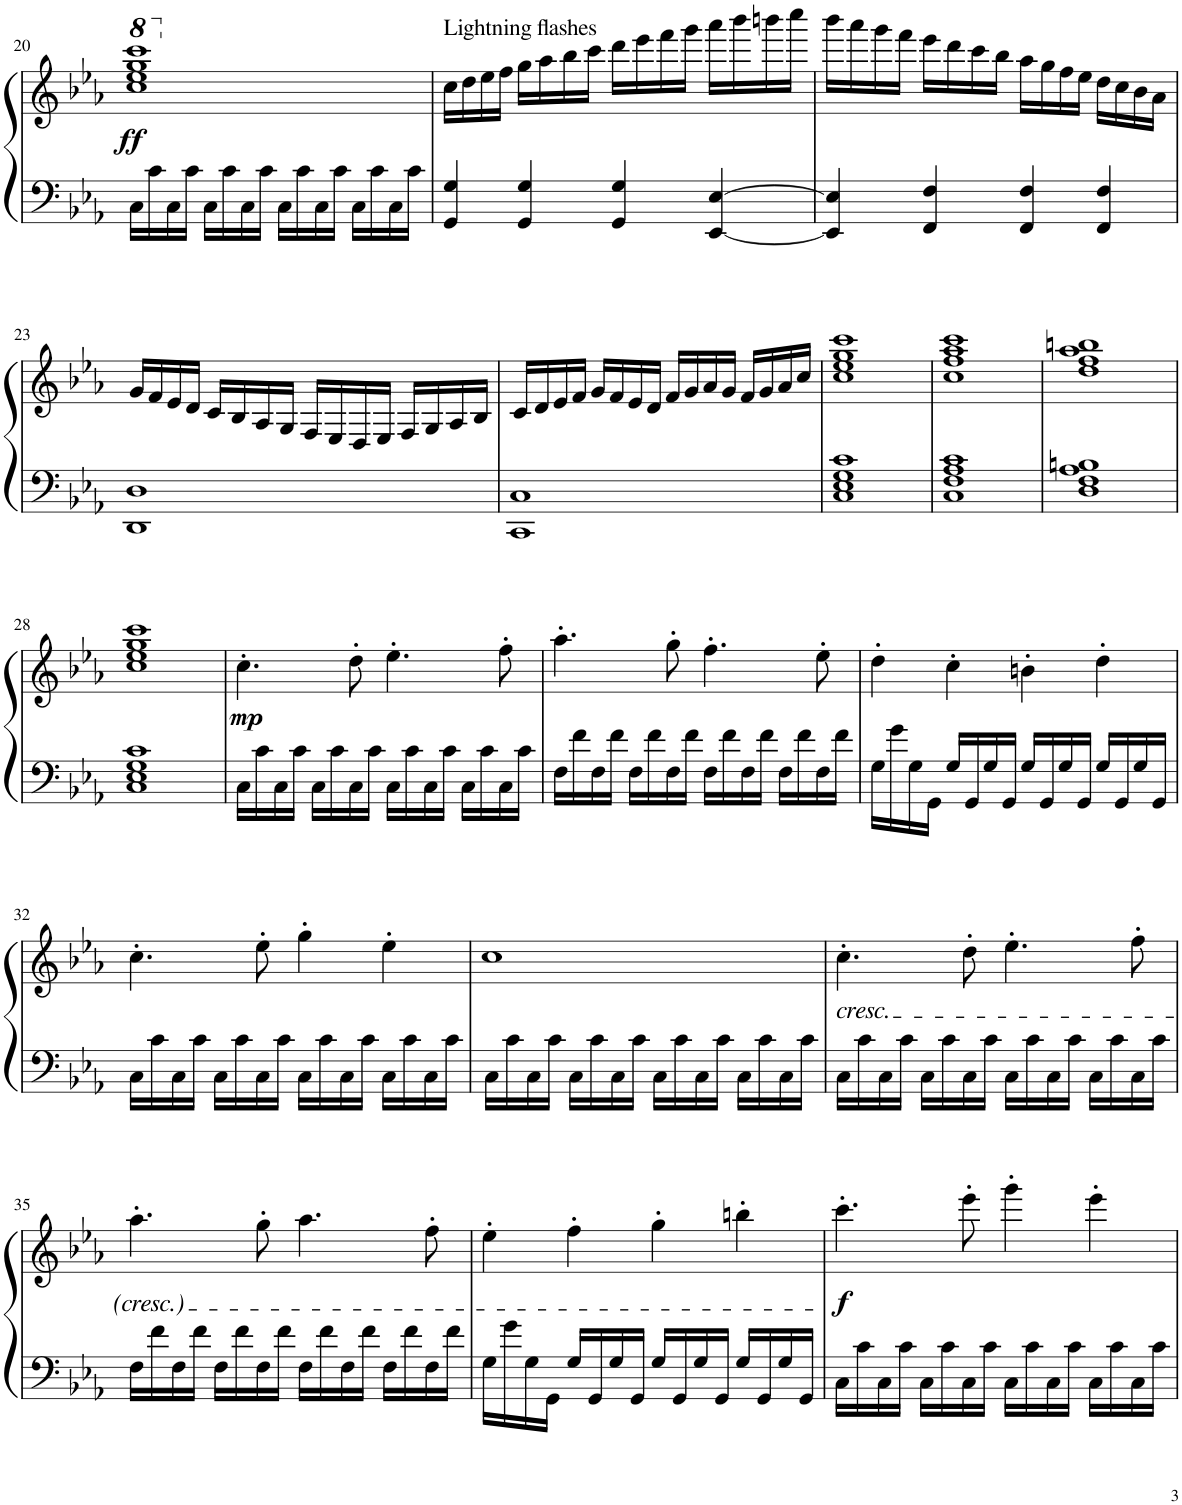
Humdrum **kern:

**kern	**kern	**dynam
*part1	*part1	*part1
*staff2	*staff1	*staff1/2
*I"Piano	*	*
*I'Pno.	*	*
!!LO:PB:g=z
*clefF4	*clefG2	*
*k[b-e-a-]	*k[b-e-a-]	*
*M4/4	*M4/4	*
*	*8va	*
=20	=20	=20
!	!	!LO:DY:b
16C\LL	1ccc 1eee- 1ggg 1cccc	ff
16c\	.	.
16C\	.	.
16c\JJ	.	.
16C\LL	.	.
16c\	.	.
16C\	.	.
16c\JJ	.	.
16C\LL	.	.
16c\	.	.
16C\	.	.
16c\JJ	.	.
16C\LL	.	.
16c\	.	.
16C\	.	.
16c\JJ	.	.
=21	=21	=21
*	*X8va	*
!	!LO:TX:a:t=Lightning flashes	!
4GG/ 4G/	16cc\LL	.
.	16dd\	.
.	16ee-\	.
.	16ff\JJ	.
4GG/ 4G/	16gg\LL	.
.	16aa-\	.
.	16bb-\	.
.	16ccc\JJ	.
4GG/ 4G/	16ddd\LL	.
.	16eee-\	.
.	16fff\	.
.	16ggg\JJ	.
[4EE-/ [4E-/	16aaa-\LL	.
.	16bbb-\	.
.	16bbbn\	.
.	16cccc\JJ	.
=22	=22	=22
4EE-/] 4E-/]	16bbb-\LL	.
.	16aaa-\	.
.	16ggg\	.
.	16fff\JJ	.
4FF/ 4F/	16eee-\LL	.
.	16ddd\	.
.	16ccc\	.
.	16bb-\JJ	.
4FF/ 4F/	16aa-\LL	.
.	16gg\	.
.	16ff\	.
.	16ee-\JJ	.
4FF/ 4F/	16dd\LL	.
.	16cc\	.
.	16b-\	.
.	16a-\JJ	.
!!LO:LB:g=z
=23	=23	=23
1DD 1D	16g/LL	.
.	16f/	.
.	16e-/	.
.	16d/JJ	.
.	16c/LL	.
.	16B-/	.
.	16A-/	.
.	16G/JJ	.
.	16F/LL	.
.	16E-/	.
.	16D/	.
.	16E-/JJ	.
.	16F/LL	.
.	16G/	.
.	16A-/	.
.	16B-/JJ	.
=24	=24	=24
1CC 1C	16c/LL	.
.	16d/	.
.	16e-/	.
.	16f/JJ	.
.	16g/LL	.
.	16f/	.
.	16e-/	.
.	16d/JJ	.
.	16f/LL	.
.	16g/	.
.	16a-/	.
.	16g/JJ	.
.	16f/LL	.
.	16g/	.
.	16a-/	.
.	16cc/JJ	.
=25	=25	=25
1C 1E- 1G 1c	1cc 1ee- 1gg 1ccc	.
=26	=26	=26
1C 1F 1A- 1c	1cc 1ff 1aa- 1ccc	.
=27	=27	=27
1D 1F 1A- 1Bn	1dd 1ff 1aa- 1bbn	.
!!LO:LB:g=z
=28	=28	=28
1C 1E- 1G 1c	1cc 1ee- 1gg 1ccc	.
=29	=29	=29
!	!	!LO:DY:b
16C\LL	4.cc'\	mp
16c\	.	.
16C\	.	.
16c\JJ	.	.
16C\LL	.	.
16c\	.	.
16C\	8dd'\	.
16c\JJ	.	.
16C\LL	4.ee-'\	.
16c\	.	.
16C\	.	.
16c\JJ	.	.
16C\LL	.	.
16c\	.	.
16C\	8ff'\	.
16c\JJ	.	.
=30	=30	=30
16F\LL	4.aa-'\	.
16f\	.	.
16F\	.	.
16f\JJ	.	.
16F\LL	.	.
16f\	.	.
16F\	8gg'\	.
16f\JJ	.	.
16F\LL	4.ff'\	.
16f\	.	.
16F\	.	.
16f\JJ	.	.
16F\LL	.	.
16f\	.	.
16F\	8ee-'\	.
16f\JJ	.	.
=31	=31	=31
16G\LL	4dd'\	.
16g\	.	.
16G\	.	.
16GG\JJ	.	.
16G/LL	4cc'\	.
16GG/	.	.
16G/	.	.
16GG/JJ	.	.
16G/LL	4bn'\	.
16GG/	.	.
16G/	.	.
16GG/JJ	.	.
16G/LL	4dd'\	.
16GG/	.	.
16G/	.	.
16GG/JJ	.	.
!!LO:LB:g=z
=32	=32	=32
16C\LL	4.cc'\	.
16c\	.	.
16C\	.	.
16c\JJ	.	.
16C\LL	.	.
16c\	.	.
16C\	8ee-'\	.
16c\JJ	.	.
16C\LL	4gg'\	.
16c\	.	.
16C\	.	.
16c\JJ	.	.
16C\LL	4ee-'\	.
16c\	.	.
16C\	.	.
16c\JJ	.	.
=33	=33	=33
16C\LL	1cc	.
16c\	.	.
16C\	.	.
16c\JJ	.	.
16C\LL	.	.
16c\	.	.
16C\	.	.
16c\JJ	.	.
16C\LL	.	.
16c\	.	.
16C\	.	.
16c\JJ	.	.
16C\LL	.	.
16c\	.	.
16C\	.	.
16c\JJ	.	.
=34	=34	=34
!	!LO:TX:b:i:t=cresc.	!
16C\LL	4.cc'\	.
16c\	.	.
16C\	.	.
16c\JJ	.	.
16C\LL	.	.
16c\	.	.
16C\	8dd'\	.
16c\JJ	.	.
16C\LL	4.ee-'\	.
16c\	.	.
16C\	.	.
16c\JJ	.	.
16C\LL	.	.
16c\	.	.
16C\	8ff'\	.
16c\JJ	.	.
!!LO:LB:g=z
=35	=35	=35
16F\LL	4.aa-'\	.
16f\	.	.
16F\	.	.
16f\JJ	.	.
16F\LL	.	.
16f\	.	.
16F\	8gg'\	.
16f\JJ	.	.
16F\LL	4.aa-\	.
16f\	.	.
16F\	.	.
16f\JJ	.	.
16F\LL	.	.
16f\	.	.
16F\	8ff'\	.
16f\JJ	.	.
=36	=36	=36
16G\LL	4ee-'\	.
16g\	.	.
16G\	.	.
16GG\JJ	.	.
16G/LL	4ff'\	.
16GG/	.	.
16G/	.	.
16GG/JJ	.	.
16G/LL	4gg'\	.
16GG/	.	.
16G/	.	.
16GG/JJ	.	.
16G/LL	4bbn'\	.
16GG/	.	.
16G/	.	.
16GG/JJ	.	.
=37	=37	=37
!	!	!LO:DY:b
16C\LL	4.ccc'\	f
16c\	.	.
16C\	.	.
16c\JJ	.	.
16C\LL	.	.
16c\	.	.
16C\	8eee-'\	.
16c\JJ	.	.
16C\LL	4ggg'\	.
16c\	.	.
16C\	.	.
16c\JJ	.	.
16C\LL	4eee-'\	.
16c\	.	.
16C\	.	.
16c\JJ	.	.
=	=	=
*-	*-	*-
